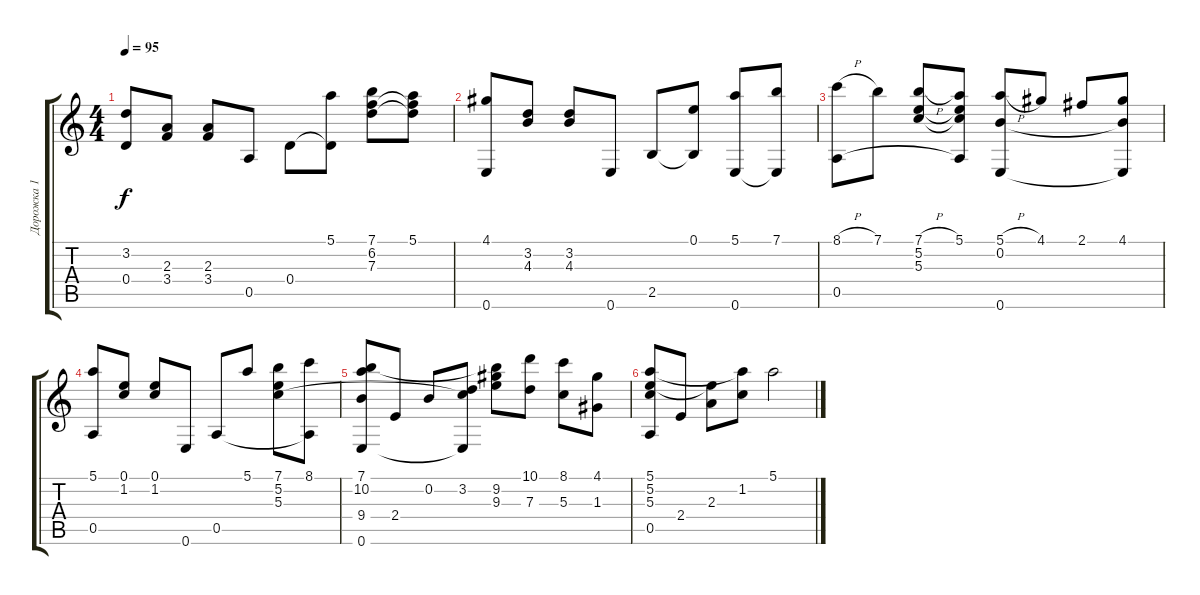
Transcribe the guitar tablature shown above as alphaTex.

\track ("Дорожка 1" "Дорожка 1") {instrument acousticguitarsteel}
\staff {score tabs}
\tuning (E4 B3 G3 D3 A2 E2) {hide}
\ts (4 4)
\tempo 95
\clef g2
\ks c
(3.2 0.4).8{dy f} (2.3 3.4).8 (2.3 3.4).8 0.5.8 0.4.8 (5.1 0.4{t}).8 (7.1 6.2 7.3).8 (5.1 6.2{t} 7.3{t}).8 |
(4.1 0.6).8 (3.2 4.3).8 (3.2 4.3).8 0.6.8 2.5.8 (0.1 2.5{t}).8 (5.1 0.6).8 (7.1 0.6{t}).8 |
(8.1{h} 0.5).8 7.1.8 (7.1{h} 5.2 5.3).8 (5.1 5.2{t} 5.3{t} 0.5{t}).8 (5.1{h} 0.2 0.6).8 4.1.8 2.1.8 (4.1 0.2{t} 0.6{t}).8 |
(5.1 0.5).8 (0.1 1.2).8 (0.1 1.2).8 0.6.8 0.5.8 5.1.8 (7.1 5.2 5.3).8 (8.1 0.5{t}).8 |
(7.1 10.2 9.4 0.6).8 2.4.8 0.2.8 (3.2 5.3{t} 0.6{t}).8 (7.1{t} 9.2 9.3).8 (10.1 7.3).8 (8.1 5.3).8 (4.1 1.3).8 |
(5.1 5.2 5.3 0.5).8 2.4.8 (5.2{t} 2.3).8 (5.1{t} 1.2).8 5.1.2
